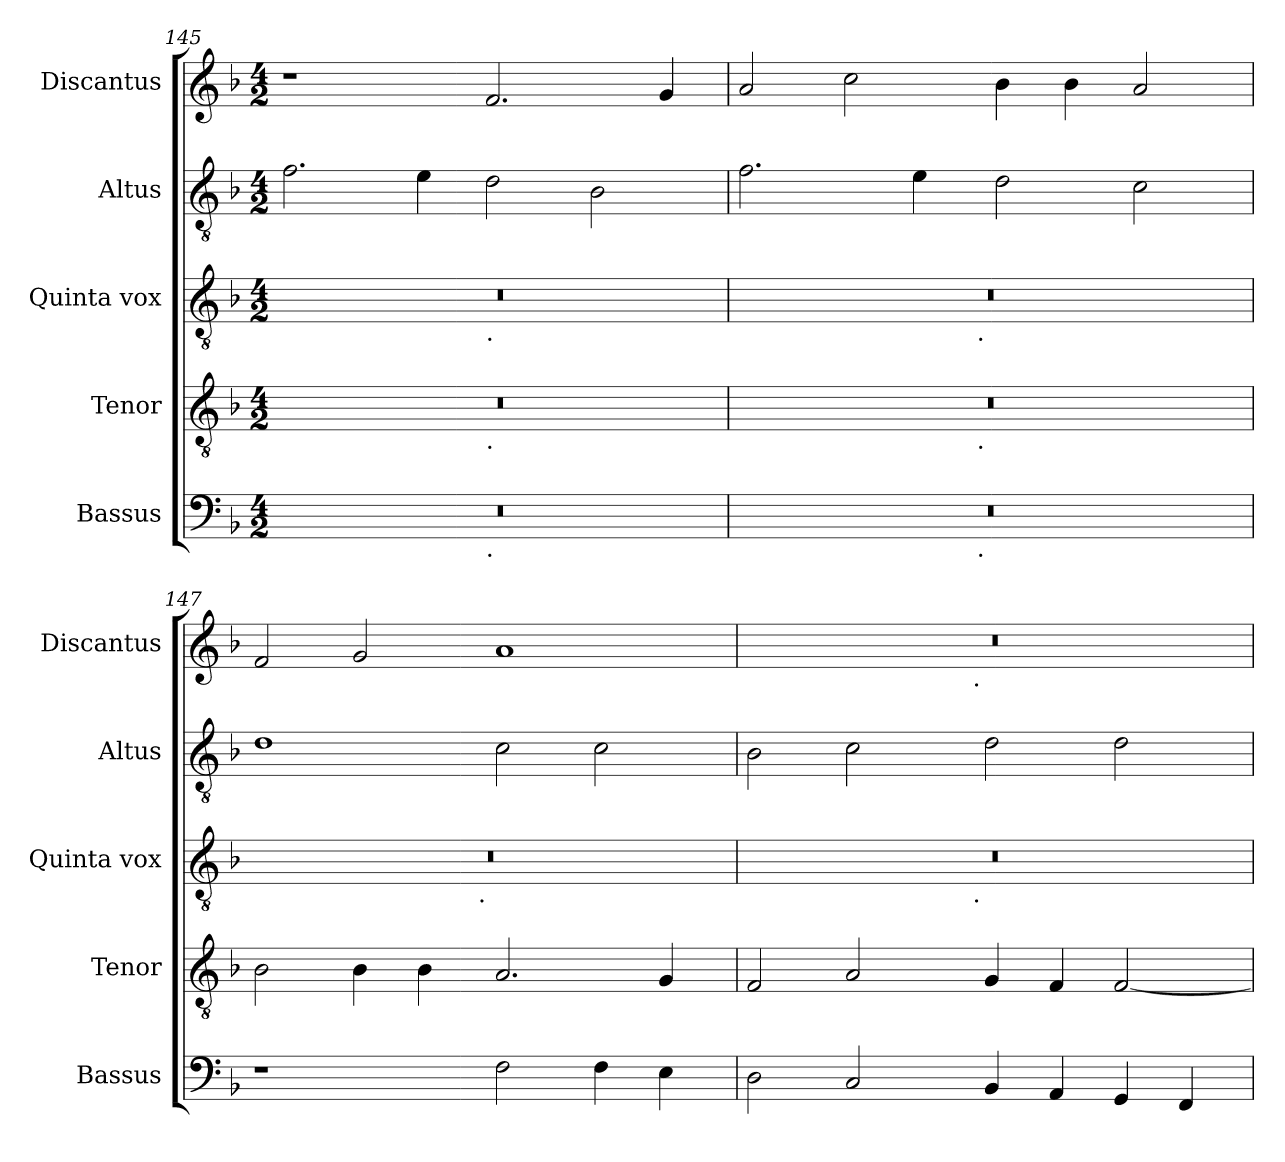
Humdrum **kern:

**kern	**kern	**kern	**kern	**kern
*part5	*part4	*part3	*part2	*part1
*staff5	*staff4	*staff3	*staff2	*staff1
*I"Bassus	*I"Tenor	*I"Quinta vox	*I"Altus	*I"Discantus
*I'Bassus	*I'Tenor	*I'Quinta vox	*I'Altus	*I'Discantus
*clefF4	*clefGv2	*clefGv2	*clefGv2	*clefG2
*ITrd-3c-5	*ITrd-3c-5	*	*ITrd-3c-5	*ITrd-3c-5
*k[b-e-]	*k[b-e-]	*k[b-]	*k[b-e-]	*k[b-e-]
*B-:	*B-:	*F:	*B-:	*B-:
*M4/2	*M4/2	*M4/2	*M4/2	*M4/2
=145	=145	=145	=145	=145
*^	*^	*^	*	*
0r	1ryy	0r	1ryy	0r	1ryy	2.b-\	1r
.	.	.	.	.	.	4a\	.
!	!	!	!	!	!LO:TX:b:t=.	!	!
!	!	!	!LO:TX:b:t=.	!	!	!	!
!	!LO:TX:b:t=.	!	!	!	!	!	!
.	1ryy	.	1ryy	.	1ryy	2g\	2.b-/
.	.	.	.	.	.	2e-\	.
.	.	.	.	.	.	.	4cc/
=146	=146	=146	=146	=146	=146	=146	=146
0r	2ryy	0r	2ryy	0r	2ryy	2.b-\	2dd/
.	4...ryy	.	4...ryy	.	4...ryy	.	2ff\
.	.	.	.	.	.	4a\	.
!	!	!	!	!	!LO:TX:b:t=.	!	!
!	!	!	!LO:TX:b:t=.	!	!	!	!
!	!LO:TX:b:t=.	!	!	!	!	!	!
.	1ryy	.	1ryy	.	1ryy	.	.
.	.	.	.	.	.	2g\	4ee-\
.	.	.	.	.	.	.	4ee-\
.	.	.	.	.	.	2f\	2dd/
.	32ryy	.	32ryy	.	32ryy	.	.
*v	*v	*	*	*	*	*	*
*	*v	*v	*	*	*	*
!!LO:LB:g=z
=147	=147	=147	=147	=147	=147
1r	2e-\	0r	2ryy	1g	2b-/
.	4e-\	.	4...ryy	.	2cc/
.	4e-\	.	.	.	.
!	!	!	!LO:TX:b:t=.	!	!
.	.	.	1ryy	.	.
2B-\	2.d/	.	.	2f\	1dd
4B-\	.	.	.	2f\	.
4A\	4c/	.	.	.	.
.	.	.	32ryy	.	.
=148	=148	=148	=148	=148	=148
*	*	*	*	*	*^
2G\	2B-/	0r	2ryy	2e-\	0r	2ryy
2F/	2d/	.	4ryy	2f\	.	4ryy
.	.	.	8...ryy	.	.	8...ryy
!	!	!	!	!	!	!LO:TX:b:t=.
!	!	!	!LO:TX:b:t=.	!	!	!
.	.	.	1ryy	.	.	1ryy
4E-/	4c/	.	.	2g\	.	.
4D/	4B-/	.	.	.	.	.
4C/	[<2B-/	.	.	2g\	.	.
4BB-/	.	.	.	.	.	.
.	.	.	64ryy	.	.	64ryy
*	*	*v	*v	*	*v	*v
=	=	=	=	=
*-	*-	*-	*-	*-
